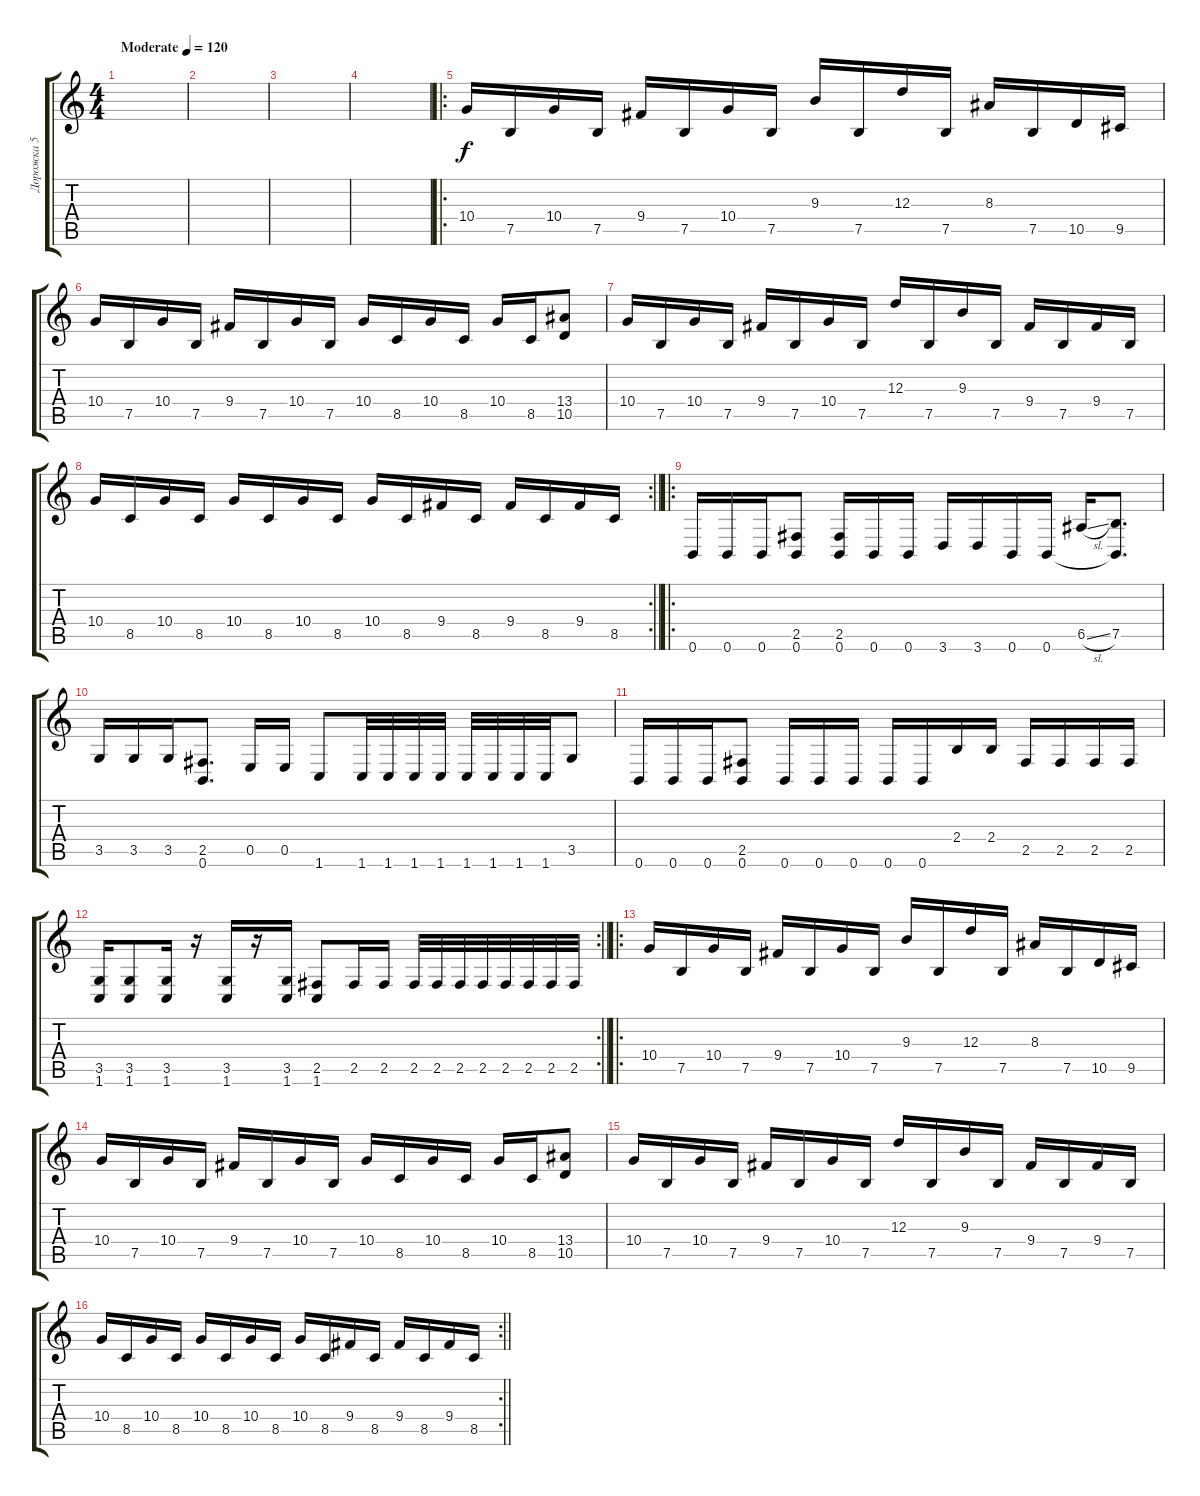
\track ("Дорожка 5" "Дорожка 5") {instrument distortionguitar}
\staff {score tabs}
\tuning (B3 Gb3 D3 A2 E2 B1) {hide}
\ts (4 4)
\tempo (120 "Moderate")
\clef g2
\ks c
|
|
|
|
\ro
10.4.16 7.5.16 10.4.16 7.5.16 9.4.16 7.5.16 10.4.16 7.5.16 9.3.16 7.5.16 12.3.16 7.5.16 8.3.16 7.5.16 10.5.16 9.5.16 |
10.4.16 7.5.16 10.4.16 7.5.16 9.4.16 7.5.16 10.4.16 7.5.16 10.4.16 8.5.16 10.4.16 8.5.16 10.4.16 8.5.16 (13.4 10.5).8 |
10.4.16 7.5.16 10.4.16 7.5.16 9.4.16 7.5.16 10.4.16 7.5.16 12.3.16 7.5.16 9.3.16 7.5.16 9.4.16 7.5.16 9.4.16 7.5.16 |
\rc 2
\barLineRight lightlight
10.4.16 8.5.16 10.4.16 8.5.16 10.4.16 8.5.16 10.4.16 8.5.16 10.4.16 8.5.16 9.4.16 8.5.16 9.4.16 8.5.16 9.4.16 8.5.16 |
\ro
0.6.16 0.6.16 0.6.16 (2.5 0.6).8 (2.5 0.6).16 0.6.16 0.6.16 3.6.16 3.6.16 0.6.16 0.6.16 6.5{sl}.16 (7.5 0.6{t}).8{d} |
3.5.16 3.5.16 3.5.16 (2.5 0.6).8{d} 0.5.16 0.5.16 1.6.8 1.6.32 1.6.32 1.6.32 1.6.32 1.6.32 1.6.32 1.6.32 1.6.32 3.5.8 |
0.6.16 0.6.16 0.6.16 (2.5 0.6).8 0.6.16 0.6.16 0.6.16 0.6.16 0.6.16 2.4.16 2.4.16 2.5.16 2.5.16 2.5.16 2.5.16 |
\rc 2
\barLineRight lightlight
(3.5 1.6).16 (3.5 1.6).8 (3.5 1.6).16 r.16 (3.5 1.6).16 r.16 (3.5 1.6).16 (2.5 1.6).8 2.5.16 2.5.16 2.5.32 2.5.32 2.5.32 2.5.32 2.5.32 2.5.32 2.5.32 2.5.32 |
\ro
10.4.16 7.5.16 10.4.16 7.5.16 9.4.16 7.5.16 10.4.16 7.5.16 9.3.16 7.5.16 12.3.16 7.5.16 8.3.16 7.5.16 10.5.16 9.5.16 |
10.4.16 7.5.16 10.4.16 7.5.16 9.4.16 7.5.16 10.4.16 7.5.16 10.4.16 8.5.16 10.4.16 8.5.16 10.4.16 8.5.16 (13.4 10.5).8 |
10.4.16 7.5.16 10.4.16 7.5.16 9.4.16 7.5.16 10.4.16 7.5.16 12.3.16 7.5.16 9.3.16 7.5.16 9.4.16 7.5.16 9.4.16 7.5.16 |
\rc 2
\barLineRight lightlight
10.4.16 8.5.16 10.4.16 8.5.16 10.4.16 8.5.16 10.4.16 8.5.16 10.4.16 8.5.16 9.4.16 8.5.16 9.4.16 8.5.16 9.4.16 8.5.16
